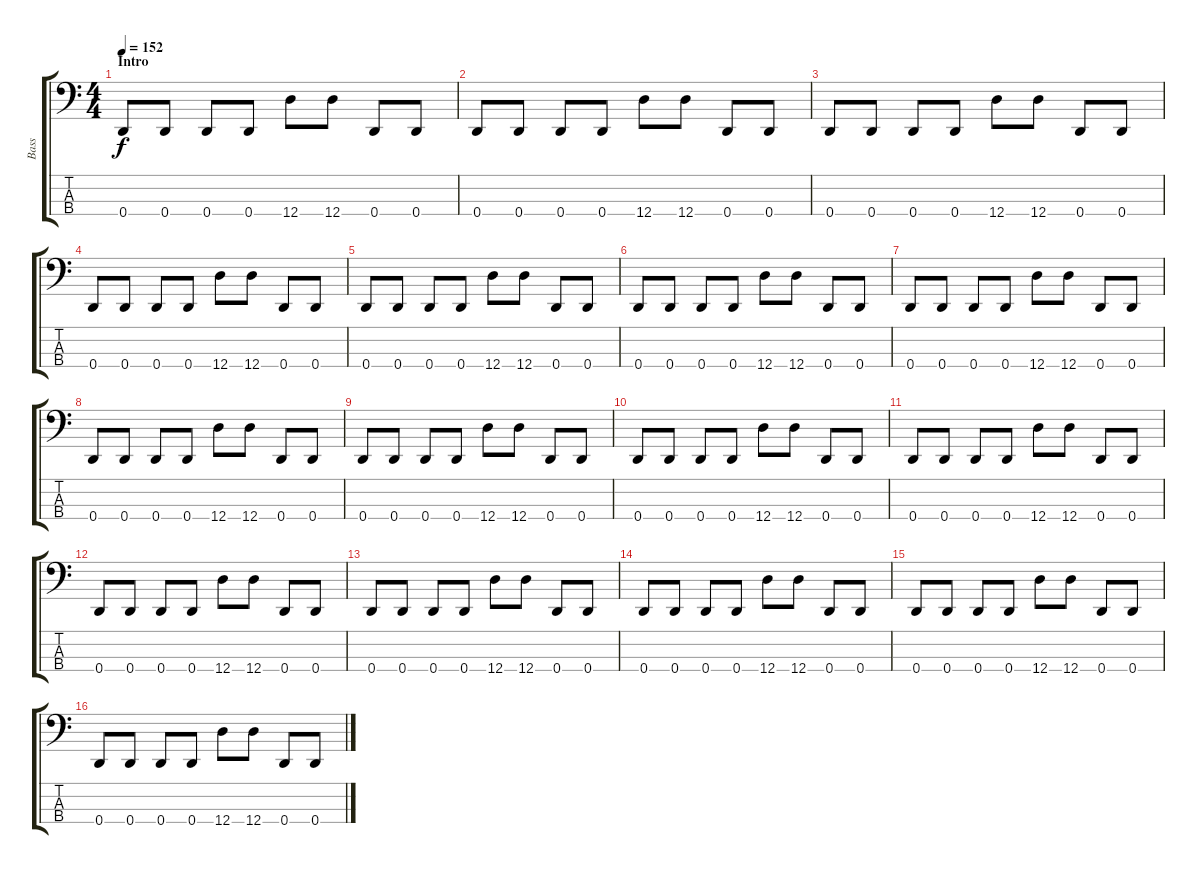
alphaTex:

\track ("Bass" "Bass") {instrument electricbasspick}
\staff {score tabs}
\tuning (G2 D2 A1 D1) {hide}
\ts (4 4)
\section ("" "Intro")
\tempo 152
\clef f4
\ks c
0.4.8{dy f instrument electricbasspick} 0.4.8 0.4.8 0.4.8 12.4.8 12.4.8 0.4.8 0.4.8 |
0.4.8 0.4.8 0.4.8 0.4.8 12.4.8 12.4.8 0.4.8 0.4.8 |
0.4.8 0.4.8 0.4.8 0.4.8 12.4.8 12.4.8 0.4.8 0.4.8 |
0.4.8 0.4.8 0.4.8 0.4.8 12.4.8 12.4.8 0.4.8 0.4.8 |
0.4.8 0.4.8 0.4.8 0.4.8 12.4.8 12.4.8 0.4.8 0.4.8 |
0.4.8 0.4.8 0.4.8 0.4.8 12.4.8 12.4.8 0.4.8 0.4.8 |
0.4.8 0.4.8 0.4.8 0.4.8 12.4.8 12.4.8 0.4.8 0.4.8 |
0.4.8 0.4.8 0.4.8 0.4.8 12.4.8 12.4.8 0.4.8 0.4.8 |
0.4.8 0.4.8 0.4.8 0.4.8 12.4.8 12.4.8 0.4.8 0.4.8 |
0.4.8 0.4.8 0.4.8 0.4.8 12.4.8 12.4.8 0.4.8 0.4.8 |
0.4.8 0.4.8 0.4.8 0.4.8 12.4.8 12.4.8 0.4.8 0.4.8 |
0.4.8 0.4.8 0.4.8 0.4.8 12.4.8 12.4.8 0.4.8 0.4.8 |
0.4.8 0.4.8 0.4.8 0.4.8 12.4.8 12.4.8 0.4.8 0.4.8 |
0.4.8 0.4.8 0.4.8 0.4.8 12.4.8 12.4.8 0.4.8 0.4.8 |
0.4.8 0.4.8 0.4.8 0.4.8 12.4.8 12.4.8 0.4.8 0.4.8 |
0.4.8 0.4.8 0.4.8 0.4.8 12.4.8 12.4.8 0.4.8 0.4.8
